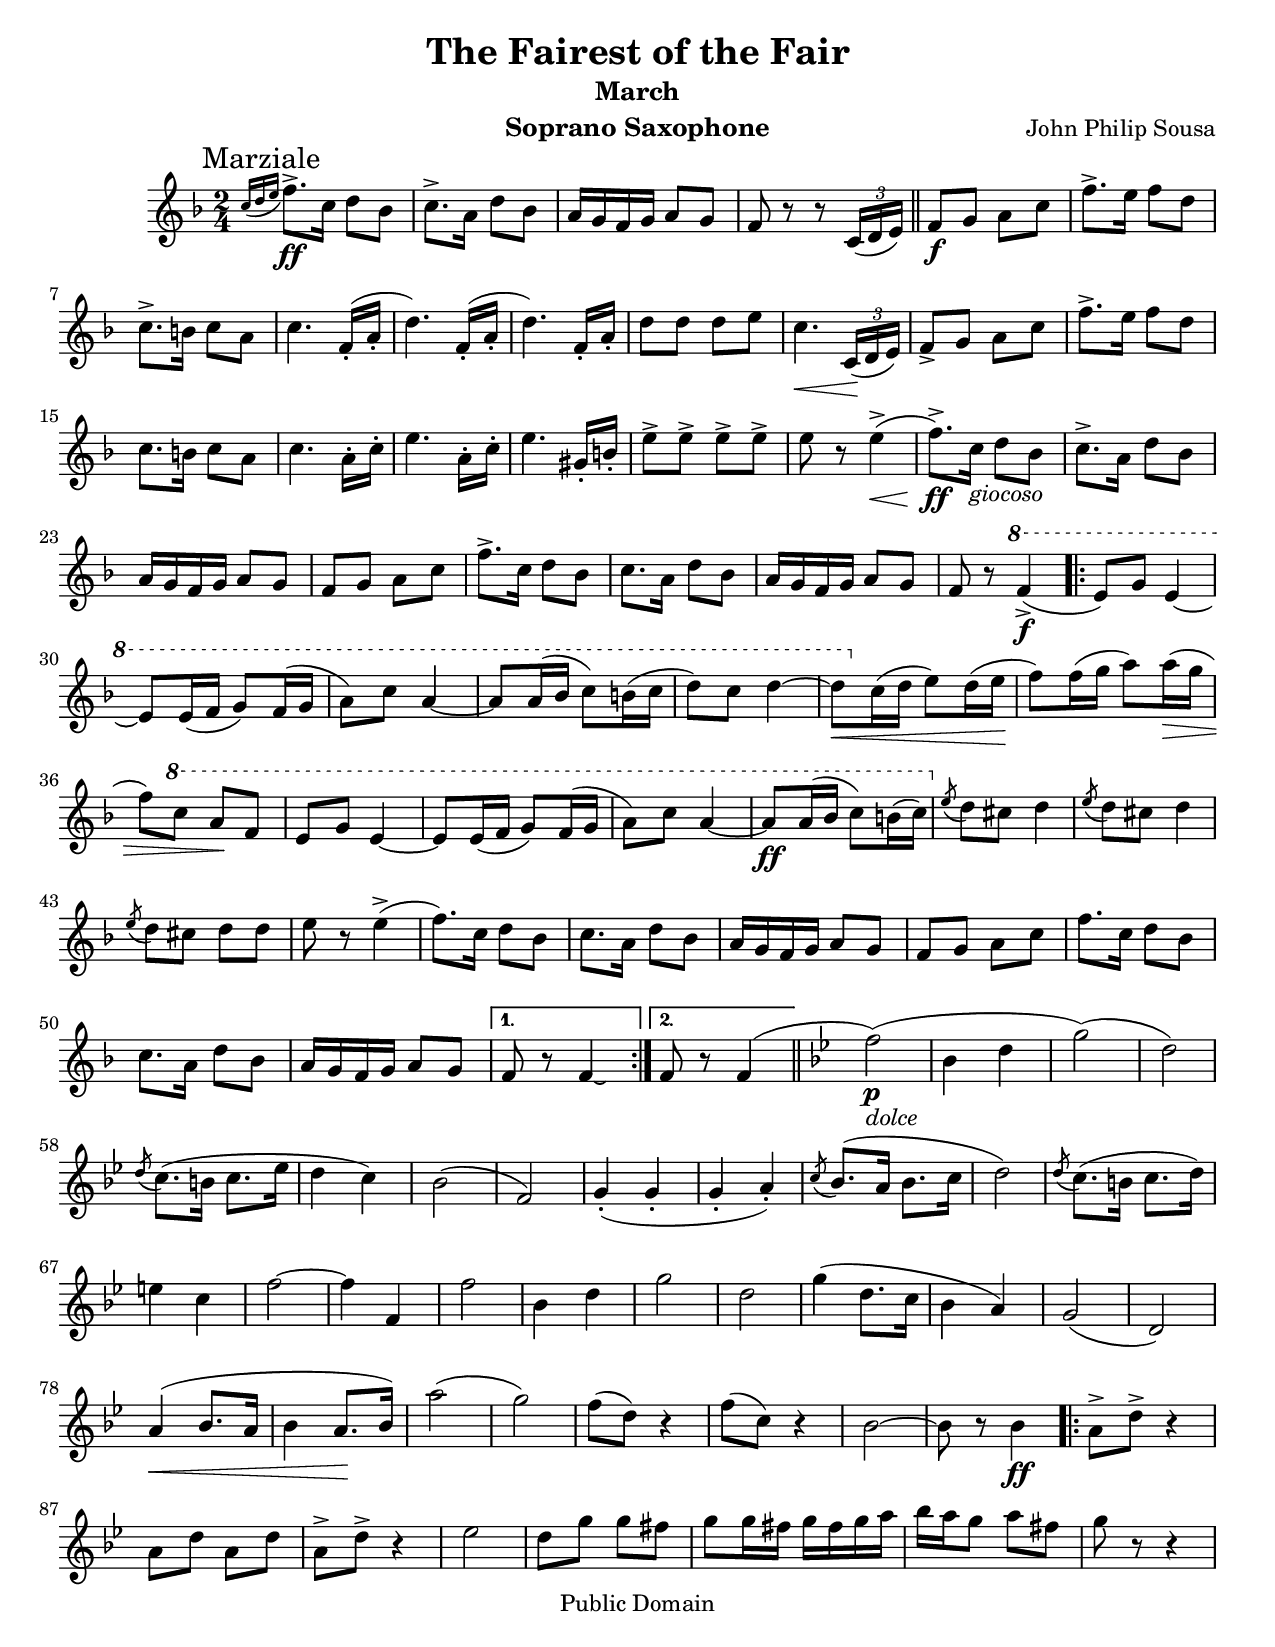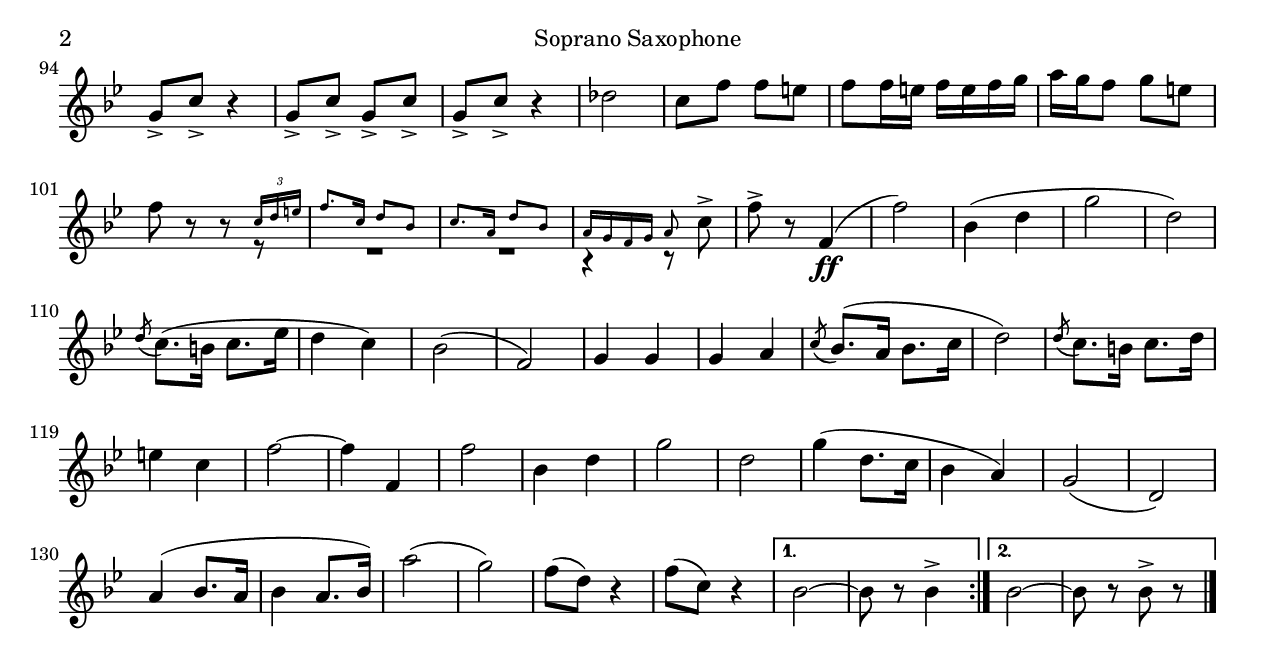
\version "2.16.2"
\include "JPSFotF.ly"

\paper {
  #(set-paper-size "letter")
}

\header {
  instrument = "Soprano Saxophone"
}

\score {
  \new Staff { 
    \set Staff.midiInstrument = "soprano sax" 
    \override Score.RehearsalMark #'break-align-symbol = #'time-signature
    \mark "Marziale"
    \sopranoSax
  }
  
  \layout {}
  \midi {
    \tempo 4 = 120
  }
}

